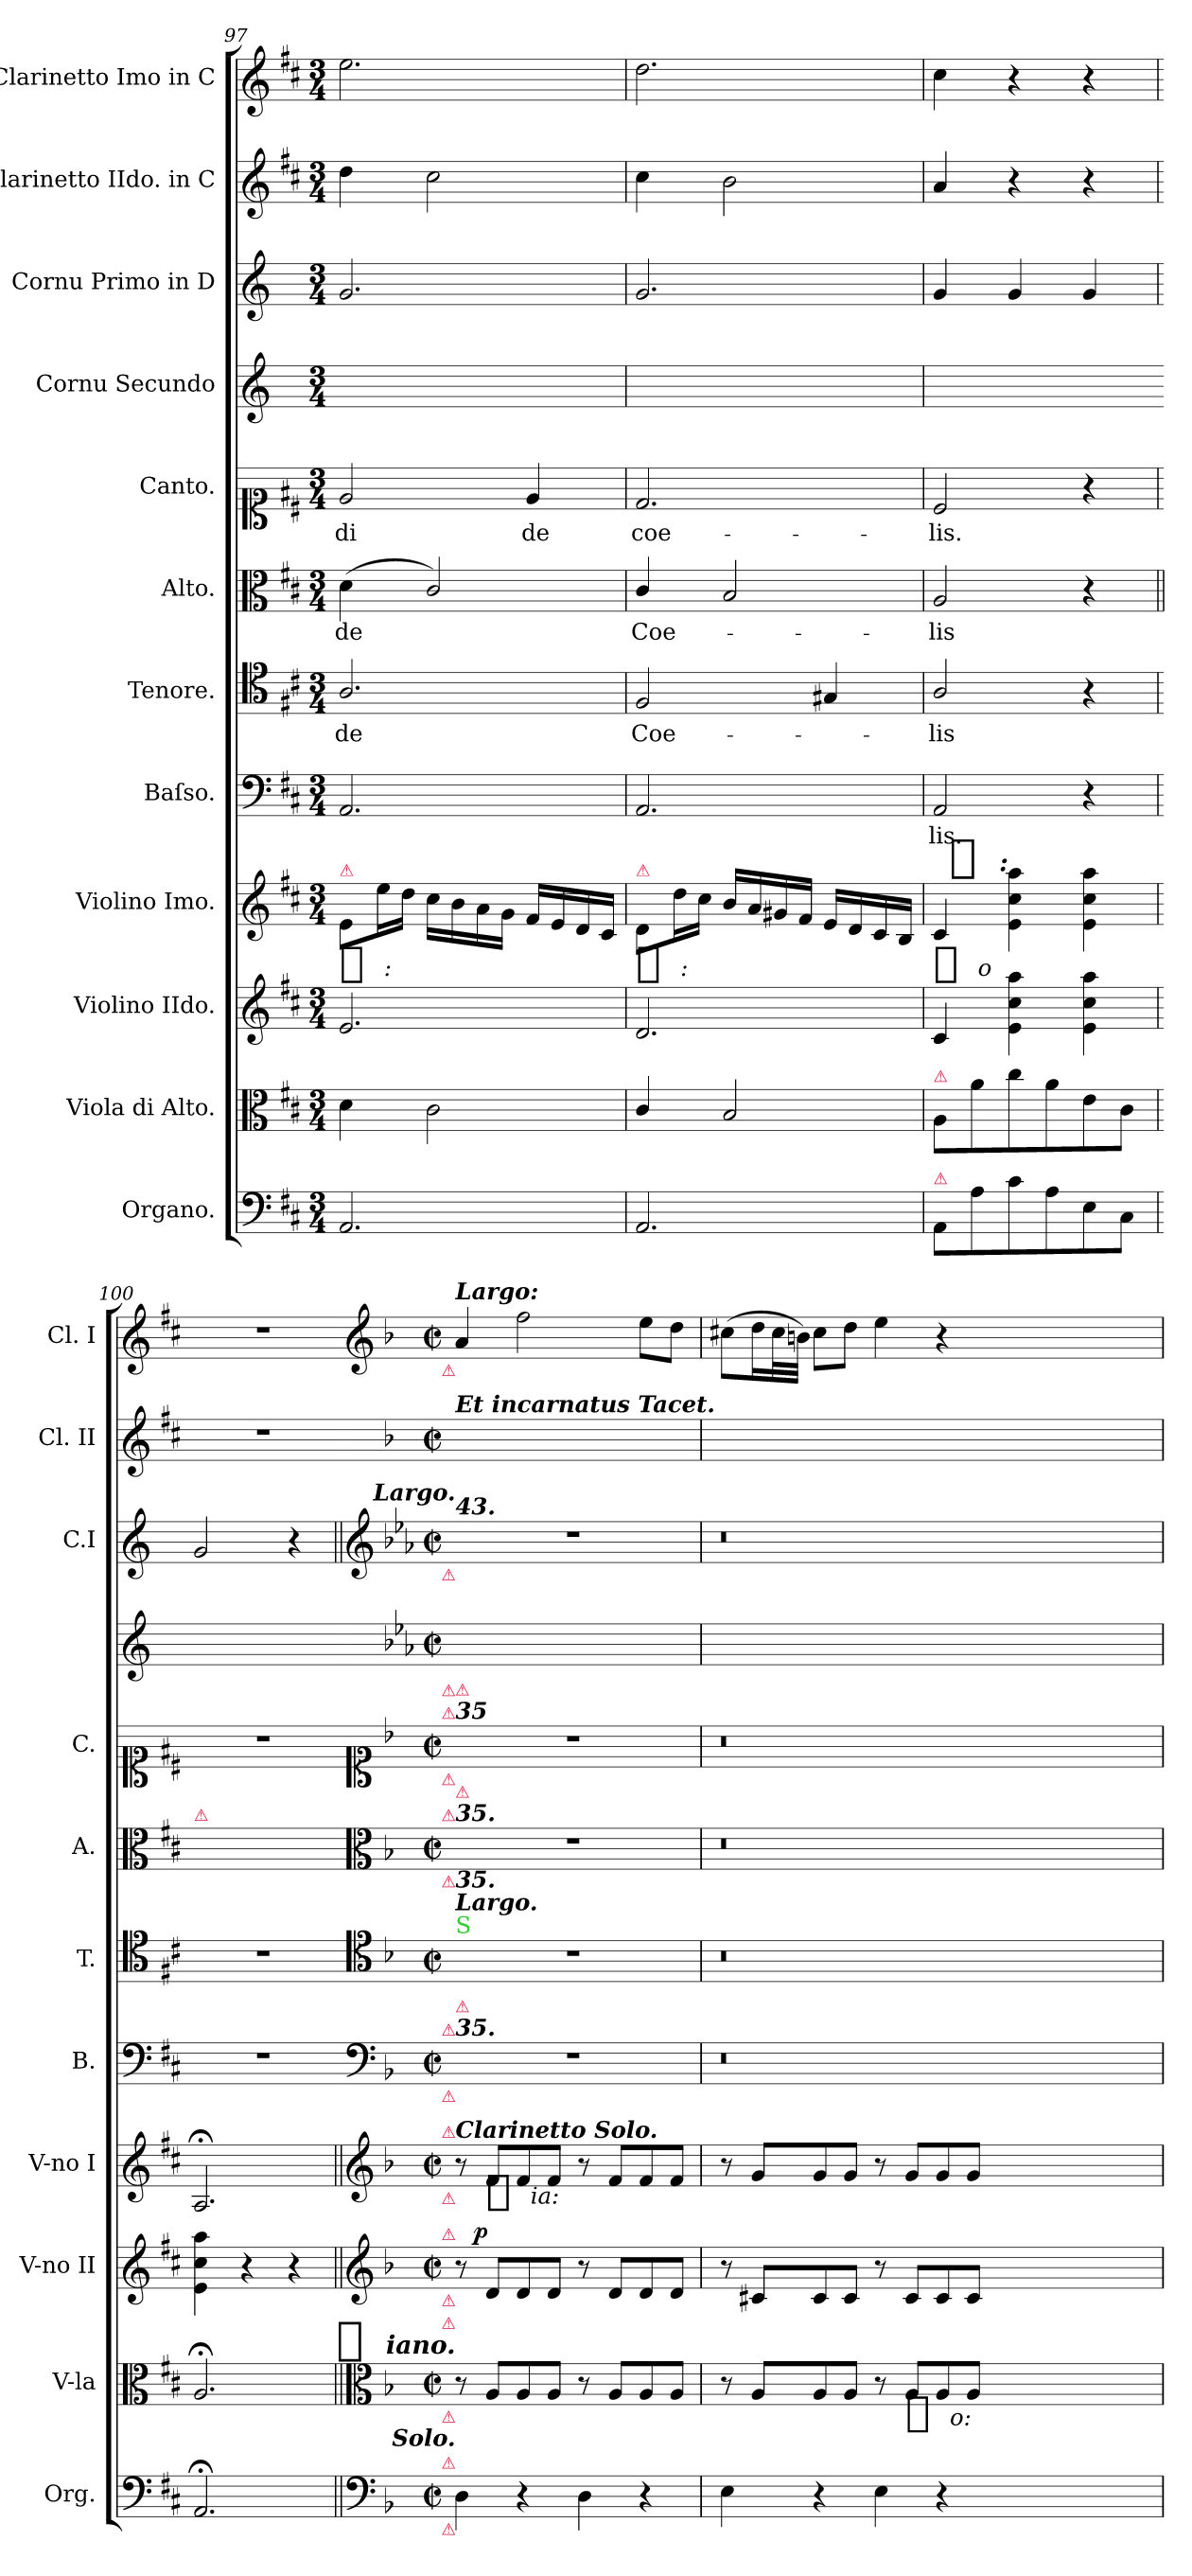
**kern	**kern	**dynam	**kern	**dynam	**kern	**dynam	**kern	**text	**kern	**text	**kern	**text	**kern	**text	**kern	**kern	**kern	**kern
*part12	*part11	*part11	*part10	*part10	*part9	*part9	*part8	*part8	*part7	*part7	*part6	*part6	*part5	*part5	*part4	*part3	*part2	*part1
*staff12	*staff11	*staff11	*staff10	*staff10	*staff9	*staff9	*staff8	*staff8	*staff7	*staff7	*staff6	*staff6	*staff5	*staff5	*staff4	*staff3	*staff2	*staff1
*I"Organo.	*I"Viola di Alto.	*	*I"Violino IIdo.	*	*I"Violino Imo.	*	*I"Baſso.	*	*I"Tenore.	*	*I"Alto.	*	*I"Canto.	*	*I"Cornu Secundo	*I"Cornu Primo in D	*I"Clarinetto IIdo. in C	*I"Clarinetto Imo in C
*I'Org.	*I'V-la	*	*I'V-no II	*	*I'V-no I	*	*I'B.	*	*I'T.	*	*I'A.	*	*I'C.	*	*	*I'C.I	*I'Cl. II	*I'Cl. I
*clefF4	*clefC3	*	*clefG2	*	*clefG2	*	*clefF4	*	*clefC4	*	*clefC3	*	*clefC1	*	*clefG2	*clefG2	*clefG2	*clefG2
*	*	*	*	*	*	*	*	*	*	*	*	*	*	*	*ITrd6c10	*ITrd6c10	*	*
*k[f#c#]	*k[f#c#]	*	*k[f#c#]	*	*k[f#c#]	*	*k[f#c#]	*	*k[f#c#]	*	*k[f#c#]	*	*k[f#c#]	*	*k[f#c#]	*k[f#c#]	*k[f#c#]	*k[f#c#]
*M3/4	*M3/4	*	*M3/4	*	*M3/4	*	*M3/4	*	*M3/4	*	*M3/4	*	*M3/4	*	*M3/4	*M3/4	*M3/4	*M3/4
=97	=97	=97	=97	=97	=97	=97	=97	=97	=97	=97	=97	=97	=97	=97	=97	=97	=97	=97
!	!	!	!	!	!LO:TX:a:color=crimson:t=⚠	!	!	!	!	!	!	!	!	!	!	!	!	!
!	!	!	!	!LO:DY:a:t=%s &colon;	!	!	!	!	!	!	!	!	!	!	!	!	!	!
2.AA/	4d\	.	2.e/	fp	8e/L	.	2.AA/	.	2.A/	de	(>4d\	de	2e/	-di	2.ryy	2.A/	4dd\	2.ee\
.	.	.	.	.	16ee\L	.	.	.	.	.	.	.	.	.	.	.	.	.
.	.	.	.	.	16dd\JJ	.	.	.	.	.	.	.	.	.	.	.	.	.
.	2c#\	.	.	.	16cc#\LL	.	.	.	.	.	2c#/)	.	.	.	.	.	2cc#\	.
.	.	.	.	.	16b\	.	.	.	.	.	.	.	.	.	.	.	.	.
.	.	.	.	.	16a\	.	.	.	.	.	.	.	.	.	.	.	.	.
.	.	.	.	.	16g\JJ	.	.	.	.	.	.	.	.	.	.	.	.	.
.	.	.	.	.	16f#/LL	.	.	.	.	.	.	.	4e/	de	.	.	.	.
.	.	.	.	.	16e/	.	.	.	.	.	.	.	.	.	.	.	.	.
.	.	.	.	.	16d/	.	.	.	.	.	.	.	.	.	.	.	.	.
.	.	.	.	.	16c#/JJ	.	.	.	.	.	.	.	.	.	.	.	.	.
=98	=98	=98	=98	=98	=98	=98	=98	=98	=98	=98	=98	=98	=98	=98	=98	=98	=98	=98
!	!	!	!	!	!LO:TX:a:color=crimson:t=⚠	!	!	!	!	!	!	!	!	!	!	!	!	!
!	!	!	!	!LO:DY:a:t=%s &colon;	!	!	!	!	!	!	!	!	!	!	!	!	!	!
2.AA/	4c#/	.	2.d/	fp	8d/L	.	2.AA/	.	2F#/	Coe-	4c#/	Coe-	2.d/	coe-	2.ryy	2.A/	4cc#\	2.dd\
.	.	.	.	.	16dd\L	.	.	.	.	.	.	.	.	.	.	.	.	.
.	.	.	.	.	16cc#\JJ	.	.	.	.	.	.	.	.	.	.	.	.	.
.	2B/	.	.	.	16b/LL	.	.	.	.	.	2B/	.	.	.	.	.	2b\	.
.	.	.	.	.	16a/	.	.	.	.	.	.	.	.	.	.	.	.	.
.	.	.	.	.	16g#X/	.	.	.	.	.	.	.	.	.	.	.	.	.
.	.	.	.	.	16f#/JJ	.	.	.	.	.	.	.	.	.	.	.	.	.
.	.	.	.	.	16e/LL	.	.	.	4G#X/	.	.	.	.	.	.	.	.	.
.	.	.	.	.	16d/	.	.	.	.	.	.	.	.	.	.	.	.	.
.	.	.	.	.	16c#/	.	.	.	.	.	.	.	.	.	.	.	.	.
.	.	.	.	.	16B/JJ	.	.	.	.	.	.	.	.	.	.	.	.	.
=99	=99	=99	=99	=99	=99	=99	=99	=99	=99	=99	=99	=99	=99	=99	=99	=99	=99	=99
!	!LO:TX:a:color=crimson:t=⚠	!	!	!	!	!	!	!	!	!	!	!	!	!	!	!	!	!
!LO:TX:a:color=crimson:t=⚠	!	!	!	!	!	!	!	!	!	!	!	!	!	!	!	!	!	!
!	!	!	!	!LO:DY:a:t=%s o	!	!	!	!	!	!	!	!	!	!	!	!	!	!
8AA/L	8A/L	.	4c#/	f	4c#/	.	2AA/	-lis.	2A/	-lis	2A/	-lis	2c#/	-lis.	2.ryy	4A/	4a/	4cc#\
8A\	8a\	.	.	.	.	.	.	.	.	.	.	.	.	.	.	.	.	.
!	!	!	!	!	!	!LO:DY:a:rj:t=%s &colon;	!	!	!	!	!	!	!	!	!	!	!	!
8c#\	8cc#\	.	4e\ 4cc#\ 4aa\	.	4e\ 4cc#\ 4aa\	f	.	.	.	.	.	.	.	.	.	4A/	4r	4r
8A\	8a\	.	.	.	.	.	.	.	.	.	.	.	.	.	.	.	.	.
8E\	8e\	.	4e\ 4cc#\ 4aa\	.	4e\ 4cc#\ 4aa\	.	4r	.	4r	.	4r	.	4r	.	.	4A/	4r	4r
8C#\J	8c#\J	.	.	.	.	.	.	.	.	.	.	.	.	.	.	.	.	.
=100	=100	=100	=100	=100	=100	=100	=100	=100	=100	=100	=100||	=100	=100	=100	=100	=100	=100	=100
!	!	!	!	!	!	!	!	!	!	!	!LO:TX:a:color=crimson:t=⚠	!	!	!	!	!	!	!
2.AA;</	2.A;</	.	4e\ 4cc#\ 4aa\	.	2.A;</	.	2.r	.	2.r	.	2.ryy	.	2.r	.	2.ryy	2A/	2.r	2.r
.	.	.	4r	.	.	.	.	.	.	.	.	.	.	.	.	.	.	.
.	.	.	4r	.	.	.	.	.	.	.	.	.	.	.	.	4r	.	.
=||	=||	=||	=||	=||	=||	=||	=||	=||	=||	=||	=	=||	=||	=||	=||	=||	=||	=||
*clefF4	*clefC3	*	*clefG2	*	*clefG2	*	*clefF4	*	*clefC4	*	*clefC3	*	*clefC1	*	*	*clefG2	*	*clefG2
*k[b-]	*k[b-]	*	*k[b-]	*	*k[b-]	*	*k[b-]	*	*k[b-]	*	*k[b-]	*	*k[b-]	*	*k[b-]	*k[b-]	*k[b-]	*k[b-]
*M2/2	*M2/2	*	*M2/2	*	*M2/2	*	*M2/2	*	*M2/2	*	*M2/2	*	*M2/2	*	*M2/2	*M2/2	*M2/2	*M2/2
*met(c|)	*met(c|)	*	*met(c|)	*	*met(c|)	*	*met(c|)	*	*met(c|)	*	*met(c|)	*	*met(c|)	*	*met(c|)	*met(c|)	*met(c|)	*met(c|)
!	!	!	!	!	!	!	!	!	!	!	!	!	!	!	!	!	!	!LO:TX:b:Bi:rj:color=crimson:t=⚠
!	!	!	!	!	!	!	!	!	!	!	!	!	!	!	!	!	!	!LO:TX:a:Bi:t=Largo&colon;
!	!	!	!	!	!	!	!	!	!	!	!	!	!	!	!	!	!LO:TX:a:Bi:t=Et incarnatus Tacet.	!
!	!	!	!	!	!	!	!	!	!	!	!	!	!	!	!	!LO:TX:b:Bi:rj:color=crimson:t=⚠	!	!
!	!	!	!	!	!	!	!	!	!	!	!	!	!	!	!	!LO:TX:a:Bi:t=43.	!	!
!	!	!	!	!	!	!	!	!	!	!	!	!	!	!	!	!LO:TX:a:Bi:rj:t=Largo.	!	!
!	!	!	!	!	!	!	!	!	!	!	!	!	!LO:TX:a:Bi:rj:color=crimson:t=⚠	!	!	!	!	!
!	!	!	!	!	!	!	!	!	!	!	!	!	!LO:TX:b:B:rj:color=crimson:t=⚠	!	!	!	!	!
!	!	!	!	!	!	!	!	!	!	!	!	!	!LO:TX:a:Bi:t=35	!	!	!	!	!
!	!	!	!	!	!	!	!	!	!	!	!	!	!LO:TX:a:Bi:rj:color=crimson:t=⚠	!	!	!	!	!
!	!	!	!	!	!	!	!	!	!	!	!	!	!LO:TX:a:color=crimson:t=⚠	!	!	!	!	!
!	!	!	!	!	!	!	!	!	!	!	!LO:TX:a:Bi:rj:color=crimson:t=⚠	!	!	!	!	!	!	!
!	!	!	!	!	!	!	!	!	!	!	!LO:TX:b:B:rj:color=crimson:t=⚠	!	!	!	!	!	!	!
!	!	!	!	!	!	!	!	!	!	!	!LO:TX:a:Bi:t=35.	!	!	!	!	!	!	!
!	!	!	!	!	!	!	!	!	!	!	!LO:TX:b:Bi:t=35.	!	!	!	!	!	!	!
!	!	!	!	!	!	!	!	!	!	!	!LO:TX:a:color=crimson:t=⚠	!	!	!	!	!	!	!
!	!	!	!	!	!	!	!	!	!LO:TX:a:color=limegreen:t=S	!	!	!	!	!	!	!	!	!
!	!	!	!	!	!	!	!	!	!LO:TX:a:Bi:t=Largo.	!	!	!	!	!	!	!	!	!
!	!	!	!	!	!	!	!LO:TX:a:Bi:rj:color=crimson:t=⚠	!	!	!	!	!	!	!	!	!	!	!
!	!	!	!	!	!	!	!LO:TX:b:B:rj:color=crimson:t=⚠	!	!	!	!	!	!	!	!	!	!	!
!	!	!	!	!	!	!	!LO:TX:a:Bi:t=35.	!	!	!	!	!	!	!	!	!	!	!
!	!	!	!	!	!	!	!LO:TX:a:color=crimson:t=⚠	!	!	!	!	!	!	!	!	!	!	!
!	!	!	!	!	!LO:TX:a:Bi:rj:color=crimson:t=⚠	!	!	!	!	!	!	!	!	!	!	!	!	!
!	!	!	!	!	!LO:TX:b:B:rj:color=crimson:t=⚠	!	!	!	!	!	!	!	!	!	!	!	!	!
!	!	!	!	!	!LO:TX:a:Bi:t=Clarinetto Solo.	!	!	!	!	!	!	!	!	!	!	!	!	!
!	!	!	!LO:TX:a:Bi:rj:color=crimson:t=⚠	!	!	!	!	!	!	!	!	!	!	!	!	!	!	!
!	!	!	!LO:TX:b:Bi:rj:color=crimson:t=⚠	!	!	!	!	!	!	!	!	!	!	!	!	!	!	!
!	!LO:TX:a:Bi:rj:color=crimson:t=⚠	!	!	!	!	!	!	!	!	!	!	!	!	!	!	!	!	!
!	!LO:TX:b:Bi:rj:color=crimson:t=⚠	!	!	!	!	!	!	!	!	!	!	!	!	!	!	!	!	!
!LO:TX:a:Bi:rj:color=crimson:t=⚠	!	!	!	!	!	!	!	!	!	!	!	!	!	!	!	!	!	!
!LO:TX:b:Bi:rj:color=crimson:t=⚠	!	!	!	!	!	!	!	!	!	!	!	!	!	!	!	!	!	!
!LO:TX:a:Bi:rj:t=Solo.	!	!	!	!	!	!	!	!	!	!	!	!	!	!	!	!	!	!
!	!	!LO:DY:a:rj:t=%s iano.	!	!	!	!	!	!	!	!	!	!	!	!	!	!	!	!
4D\	8r	p	8r	.	8r	.	1r	.	1r	.	1r	.	1r	.	1ryy	1r	1ryy	4a/
!	!	!	!	!LO:DY:a:rj	!	!LO:DY:b:t=%s ia&colon;	!	!	!	!	!	!	!	!	!	!	!	!
.	8A/L	.	8d/L	p	8f/L	p	.	.	.	.	.	.	.	.	.	.	.	.
4r	8A/	.	8d/	.	8f/	.	.	.	.	.	.	.	.	.	.	.	.	2ff\
.	8A/J	.	8d/J	.	8f/J	.	.	.	.	.	.	.	.	.	.	.	.	.
4D\	8r	.	8r	.	8r	.	.	.	.	.	.	.	.	.	.	.	.	.
.	8A/L	.	8d/L	.	8f/L	.	.	.	.	.	.	.	.	.	.	.	.	.
4r	8A/	.	8d/	.	8f/	.	.	.	.	.	.	.	.	.	.	.	.	8ee\L
.	8A/J	.	8d/J	.	8f/J	.	.	.	.	.	.	.	.	.	.	.	.	8dd\J
=101	=101	=101	=101	=101	=101	=101	=101	=101	=101	=101	=101	=101	=101	=101	=101	=101	=101	=101
4E\	8r	.	8r	.	8r	.	0.r	.	0.r	.	0.r	.	0.r	.	1ryy	0.r	1ryy	(>8cc#X\L
.	8A/L	.	8c#X/L	.	8g/L	.	.	.	.	.	.	.	.	.	.	.	.	16dd\L
.	.	.	.	.	.	.	.	.	.	.	.	.	.	.	.	.	.	32cc#\L
.	.	.	.	.	.	.	.	.	.	.	.	.	.	.	.	.	.	32bn\JJJ)
4r	8A/	.	8c#/	.	8g/	.	.	.	.	.	.	.	.	.	.	.	.	8cc#\L
.	8A/J	.	8c#/J	.	8g/J	.	.	.	.	.	.	.	.	.	.	.	.	8dd\J
4E\	8r	.	8r	.	8r	.	.	.	.	.	.	.	.	.	.	.	.	4ee\
!	!	!LO:DY:b:t=%s o&colon;	!	!	!	!	!	!	!	!	!	!	!	!	!	!	!	!
.	8A/L	f	8c#/L	.	8g/L	.	.	.	.	.	.	.	.	.	.	.	.	.
4r	8A/	.	8c#/	.	8g/	.	.	.	.	.	.	.	.	.	.	.	.	4r
.	8A/J	.	8c#/J	.	8g/J	.	.	.	.	.	.	.	.	.	.	.	.	.
0ryy	0ryy	.	0ryy	.	0ryy	.	.	.	.	.	.	.	.	.	0ryy	.	0ryy	0ryy
=	=	=	=	=	=	=	=	=	=	=	=	=	=	=	=	=	=	=
*-	*-	*-	*-	*-	*-	*-	*-	*-	*-	*-	*-	*-	*-	*-	*-	*-	*-	*-
